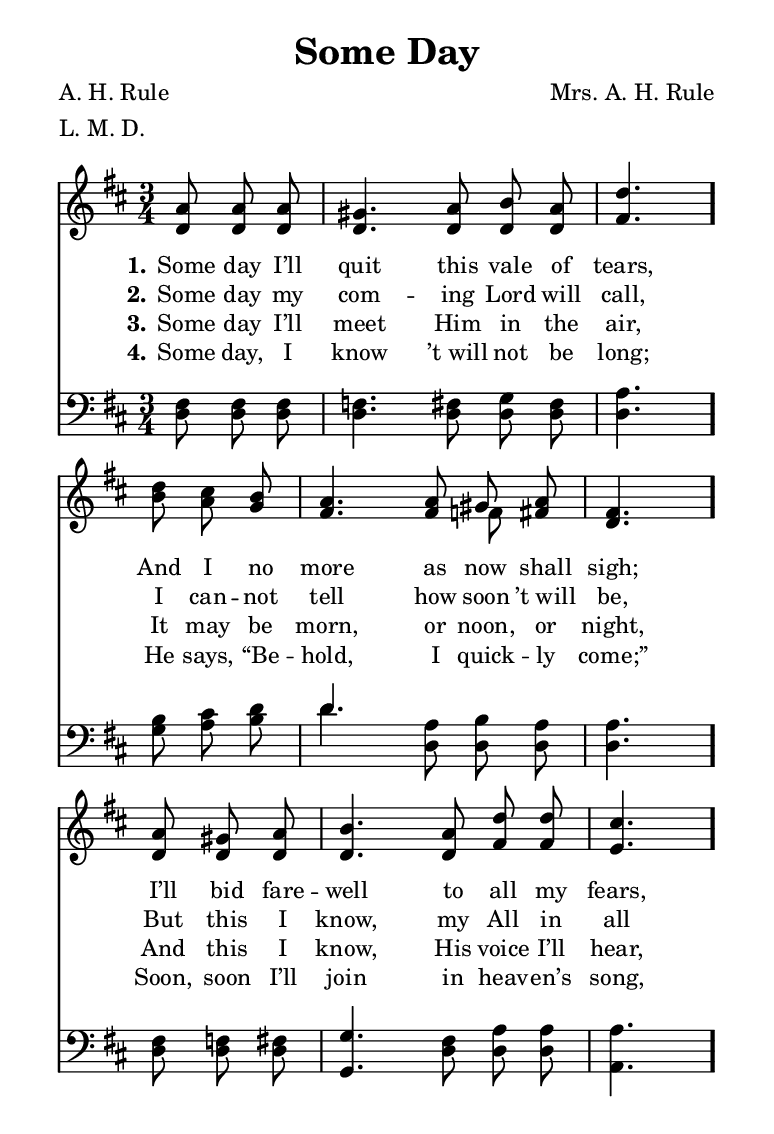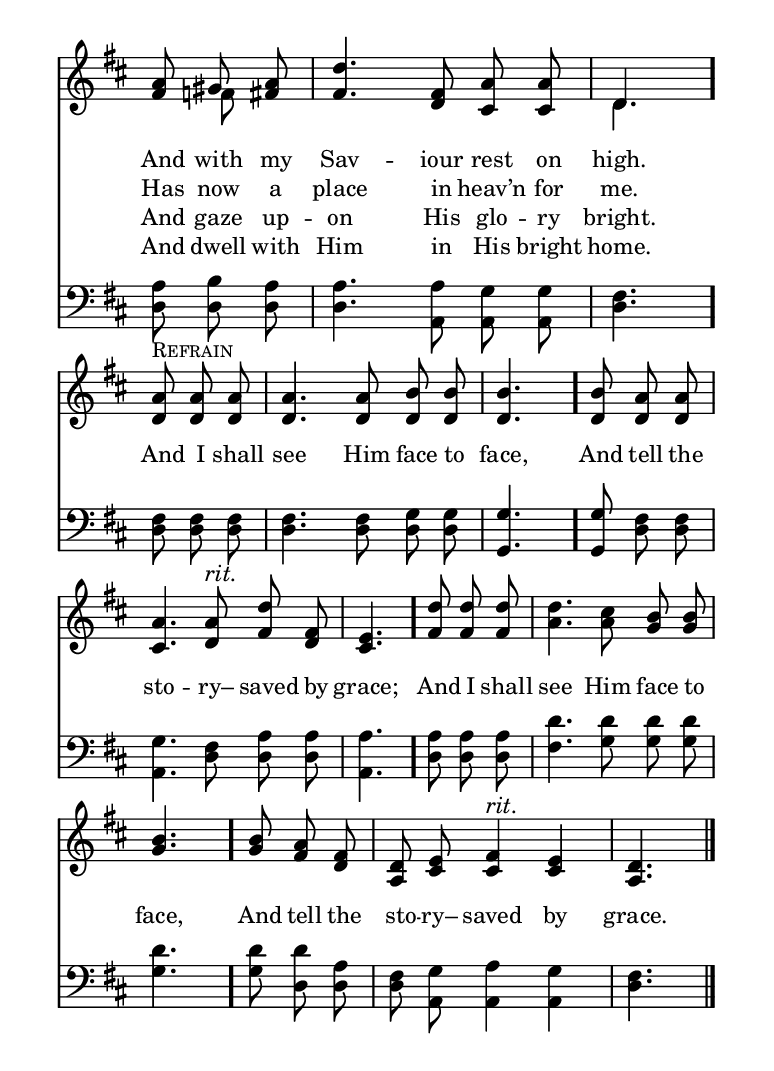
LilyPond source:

\include "common/global.ily"
\paper {
  \include "common/paper.ily"
  ragged-bottom = ##t
  % decrease system-to-system padding to fit onto page with previous score
  system-system-spacing.padding = 0
  system-system-spacing.basic-distance = 0
  markup-system-spacing.padding = 0
  markup-system-spacing.basic-distance = 0
}

\header{
  hymnnumber = "256"
  title = "Some Day"
  tunename = ""
  meter = "L. M. D."
  poet = "A. H. Rule"
  composer = "Mrs. A. H. Rule"
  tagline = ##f
}

global = {
  \include "common/overrides.ily"
  \override Staff.TimeSignature.style = #'numbered
  \time 3/4
  \override Score.MetronomeMark.transparent = ##t % hide all fermata changes too
  \tempo 4=70
  \key d \major
  \partial 4.
  \autoBeamOff
}

patternA = { c8 c c | c4. }
patternB = { c8 c c | c c c4 c | c4. }

notesSoprano = {
\global
\relative c'' {

  \changePitch \patternA { a a a | gis a b a | d }
  \changePitch \patternA { d cis b | a a gis a | fis }
  \changePitch \patternA { a gis a | b a d d | cis }
  \changePitch \patternA { a gis a | d fis, a a | d, } \eogbreak

  << s^\markup { \small \caps "Refrain" }
  \changePitch \patternA { a' a a | a a b b | b } >>
  \changePitch \patternA { b a a | a a^\markup{\italic rit.} d fis, | e }
  \changePitch \patternA { d' d d | d cis b b | b }
  \changePitch \patternB { b a fis | d e fis^\markup{\italic rit.} e | d }

  \bar "|."

}
}

notesAlto = {
\global
\relative e' {

  \changePitch \patternA { d d d | d d d d | fis }
  \changePitch \patternA { b a g | fis fis f fis | d }
  \changePitch \patternA { d d d | d d fis fis | e }
  \changePitch \patternA { fis f fis | fis d cis cis | d }

  \changePitch \patternA { d d d | d d d d | d }
  \changePitch \patternA { d d d | cis d fis d | cis }
  \changePitch \patternA { fis fis fis | a a g g | g }
  \changePitch \patternB { g fis d | a cis cis cis | a }

}
}

notesTenor = {
\global
\relative a {

  \changePitch \patternA { fis fis fis | f fis g fis | a }
  \changePitch \patternA { b cis d | d a b a | a }
  \changePitch \patternA { fis f fis | g fis a a | a }
  \changePitch \patternA { a b a | a a g g | fis }

  \changePitch \patternA { fis fis fis | fis fis g g | g }
  \changePitch \patternA { g fis fis | g fis a a | a }
  \changePitch \patternA { a a a | d d d d | d }
  \changePitch \patternB { d d a | fis g a g | fis }

}
}

notesBass = {
\global
\relative f {

  \changePitch \patternA { d d d | d d d d | d }
  \changePitch \patternA { g a b | d d, d d | d }
  \changePitch \patternA { d d d | g, d' d d | a }
  \changePitch \patternA { d d d | d a a a | d }

  \changePitch \patternA { d d d | d d d d | g, }
  \changePitch \patternA { g d' d | a d d d | a }
  \changePitch \patternA { d d d | fis g g g | g }
  \changePitch \patternB { g d d | d a a a | d }

}
}

Refrain = \lyricmode {

And I shall see Him face to face, \bar "."
And tell the sto -- ry– saved by grace; \bar "."
And I shall see Him face to face, \bar "."
And tell the sto -- ry– saved by grace. \bar "."

}

wordsA = \lyricmode {
\set stanza = "1."

Some day I’ll quit this vale of tears, \bar "."
And I no more as now shall sigh; \bar "."
I’ll bid fare -- well to all my fears, \bar "."
And with my Sav -- iour rest on high. \bar "."

}

wordsB = \lyricmode {
\set stanza = "2."

Some day my com -- ing Lord will call,
I can -- not tell how soon ’t_will be,
But this I know, my All in all
Has now a place in heav’n for me.

\Refrain

}

wordsC = \lyricmode {
\set stanza = "3."

Some day I’ll meet Him in the air,
It may be morn, or noon, or night,
And this I know, His voice I’ll hear,
And gaze up -- on His glo -- ry bright.

}

wordsD = \lyricmode {
\set stanza = "4."

Some day, I know ’t_will not be long;
He says, “Be -- hold, I quick -- ly come;”
Soon, soon I’ll join in heav -- en’s song,
And dwell with Him in His bright home.

}

\score {
  \context ChoirStaff <<
    \context Staff = upper <<
      \set Staff.autoBeaming = ##f
      \set ChoirStaff.systemStartDelimiter = #'SystemStartBar
      \set ChoirStaff.printPartCombineTexts = ##f
      \partcombine #'(2 . 9) \notesSoprano \notesAlto
      \context NullVoice = sopranos { \voiceOne << \notesSoprano >> }
      \context NullVoice = altos { \voiceTwo << \notesAlto >> }
      \context Lyrics = one   \lyricsto sopranos \wordsA
      \context Lyrics = two   \lyricsto sopranos \wordsB
      \context Lyrics = three \lyricsto sopranos \wordsC
      \context Lyrics = four  \lyricsto sopranos \wordsD
    >>
    \context Staff = men <<
      \set Staff.autoBeaming = ##f
      \clef bass
      \set ChoirStaff.printPartCombineTexts = ##f
      \partcombine #'(2 . 9) \notesTenor \notesBass
      \context NullVoice = tenors { \voiceOne << \notesTenor >> }
      \context NullVoice = basses { \voiceTwo << \notesBass >> }
    >>
  >>
  \layout {
    \include "common/layout.ily"
  }
  \midi{
    \include "common/midi.ily"
  }
}

\version "2.19.49"  % necessary for upgrading to future LilyPond versions.

% vi:set et ts=2 sw=2 ai nocindent syntax=lilypond:
